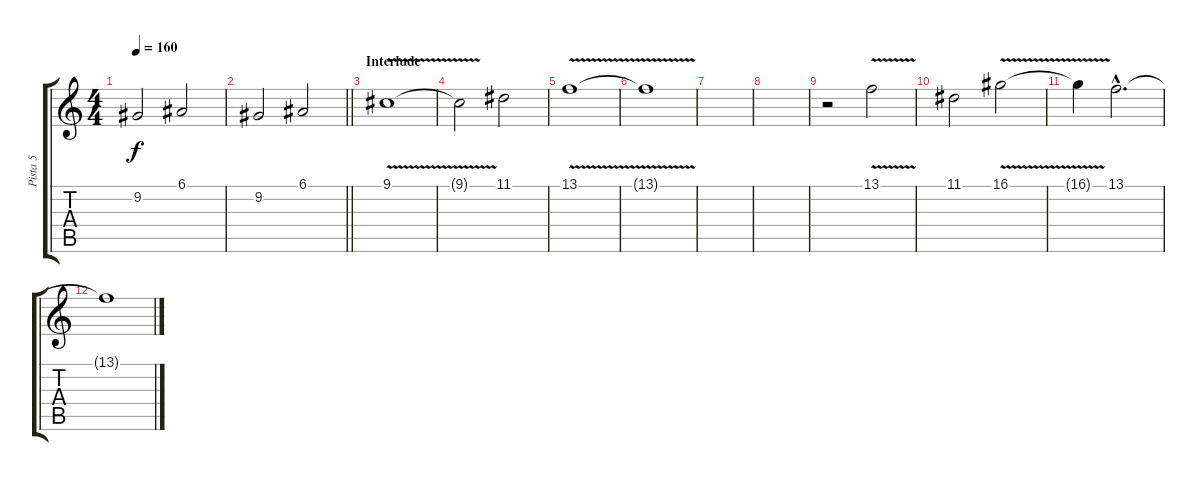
\track ("Pista 5" "Pista 5") {instrument sopranosax}
\staff {score tabs}
\tuning (E4 B3 G3 D3 A2 E2) {hide}
\ts (4 4)
\tempo 160
\clef g2
\ks c
9.2.2{dy f} 6.1.2 |
\barLineRight lightlight
9.2.2 6.1.2 |
\section ("" "Interlude")
9.1{v}.1 |
9.1{t}.2 11.1.2 |
13.1{v}.1 |
13.1{t}.1 |
|
|
r.2 13.1{v}.2 |
11.1.2 16.1{v}.2 |
16.1{t}.4 13.1{hac}.2{d} |
13.1{t}.1
